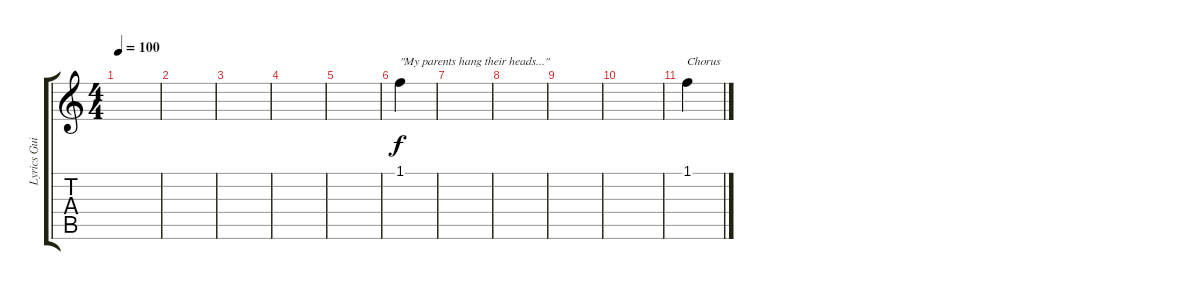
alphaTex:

\track ("Lyrics Guide!!!" "Lyrics Gui") {instrument acousticguitarnylon}
\staff {score tabs}
\tuning (E4 B3 G3 D3 A2 E2) {hide}
\ts (4 4)
\tempo 100
\clef g2
\ks c
|
|
|
|
|
1.1.4{txt "\"My parents hang their heads...\""} |
|
|
|
|
1.1.4{txt "Chorus"}
